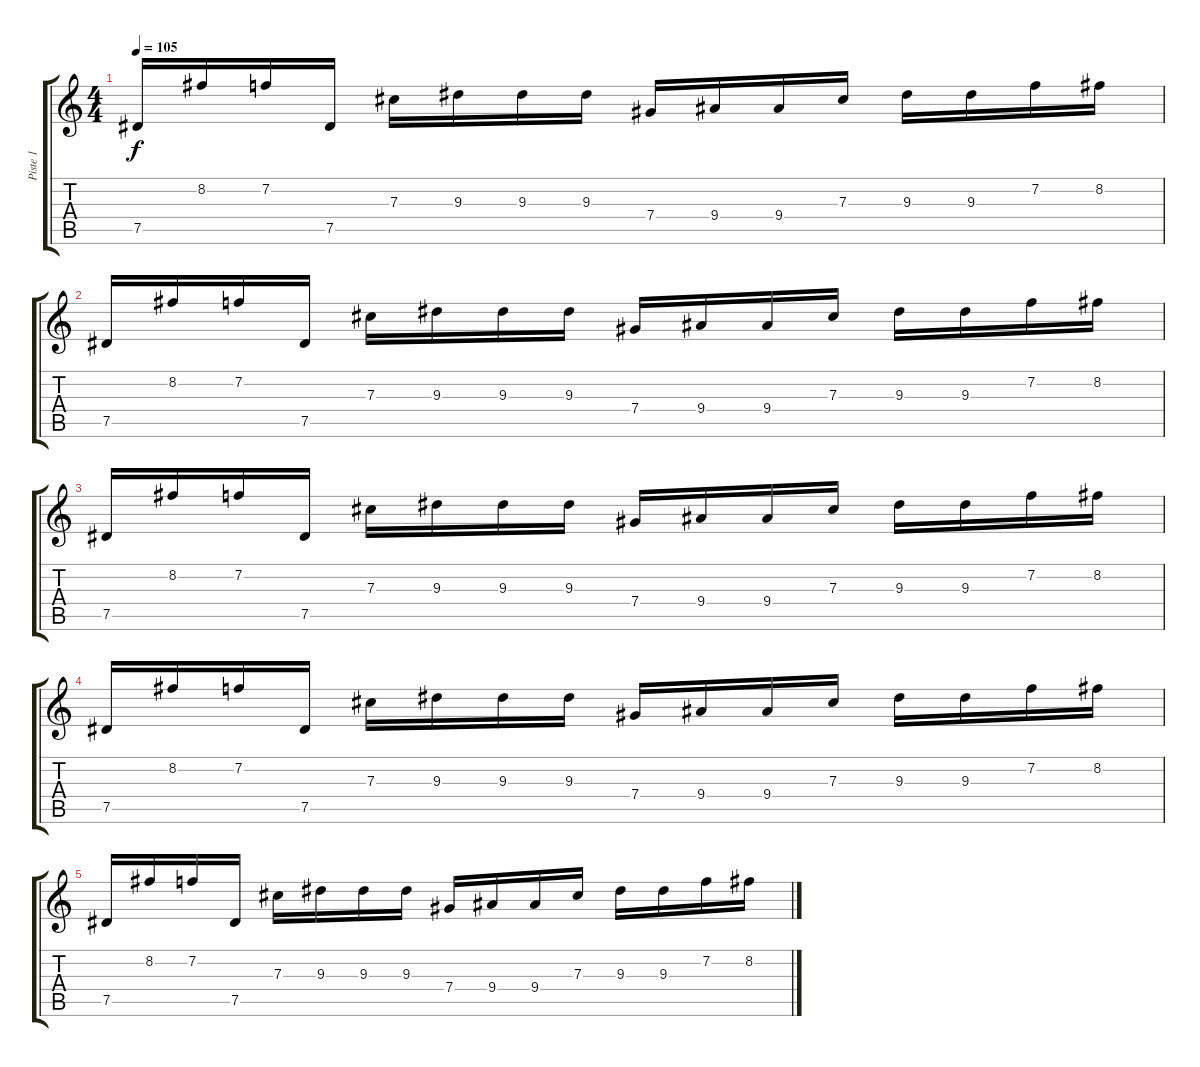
\track ("Piste 1" "Piste 1") {instrument overdrivenguitar}
\staff {score tabs}
\tuning (Eb4 Bb3 Gb3 Db3 Ab2 Db2) {hide}
\ts (4 4)
\tempo 105
\clef g2
\ks c
7.5.16{dy f} 8.2.16 7.2.16 7.5.16 7.3.16 9.3.16 9.3.16 9.3.16 7.4.16 9.4.16 9.4.16 7.3.16 9.3.16 9.3.16 7.2.16 8.2.16 |
7.5.16 8.2.16 7.2.16 7.5.16 7.3.16 9.3.16 9.3.16 9.3.16 7.4.16 9.4.16 9.4.16 7.3.16 9.3.16 9.3.16 7.2.16 8.2.16 |
7.5.16 8.2.16 7.2.16 7.5.16 7.3.16 9.3.16 9.3.16 9.3.16 7.4.16 9.4.16 9.4.16 7.3.16 9.3.16 9.3.16 7.2.16 8.2.16 |
7.5.16 8.2.16 7.2.16 7.5.16 7.3.16 9.3.16 9.3.16 9.3.16 7.4.16 9.4.16 9.4.16 7.3.16 9.3.16 9.3.16 7.2.16 8.2.16 |
7.5.16 8.2.16 7.2.16 7.5.16 7.3.16 9.3.16 9.3.16 9.3.16 7.4.16 9.4.16 9.4.16 7.3.16 9.3.16 9.3.16 7.2.16 8.2.16
